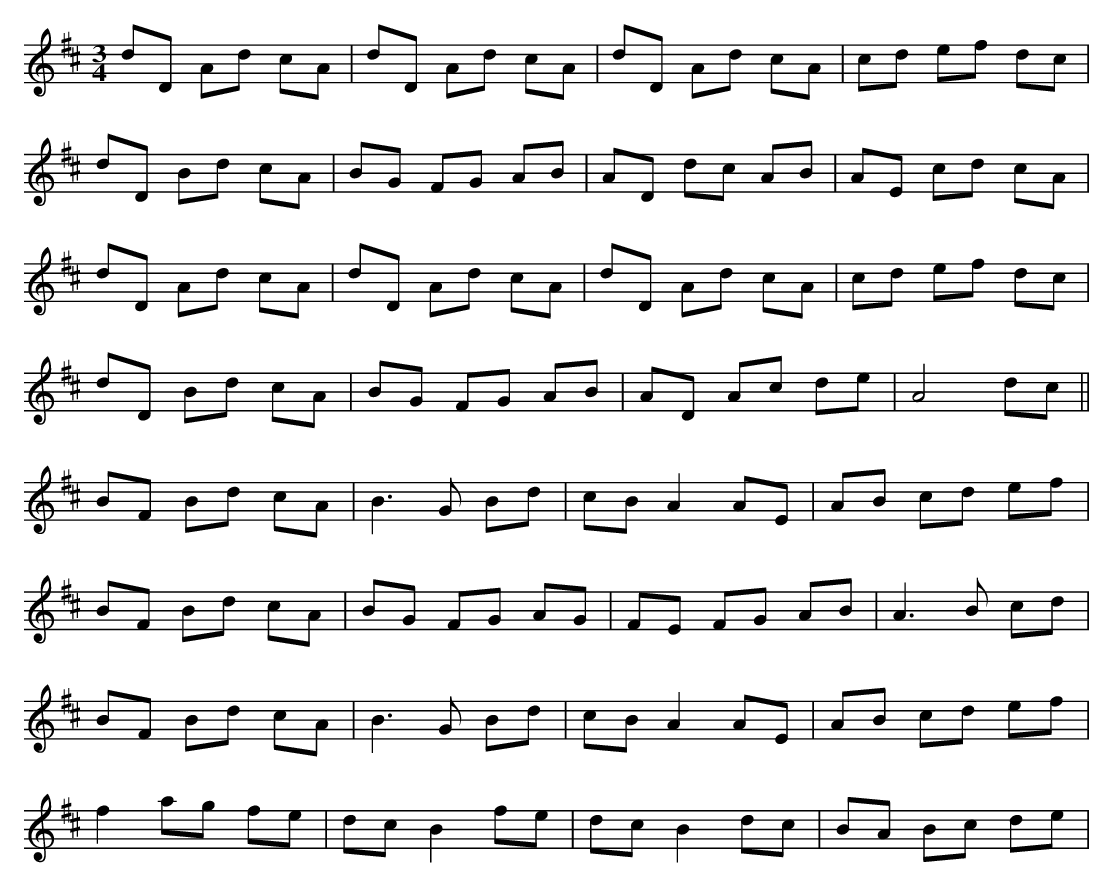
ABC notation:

X:1
M:3/4
K:D
dD Ad cA|dD Ad cA|dD Ad cA|cd ef dc|
dD Bd cA|BG FG AB|AD dc AB|AE cd cA|
dD Ad cA|dD Ad cA|dD Ad cA|cd ef dc|
dD Bd cA|BG FG AB|AD Ac de|A4 dc||
BF Bd cA|B3 G Bd|cB A2 AE|AB cd ef|
BF Bd cA|BG FG AG|FE FG AB|A3 B cd|
BF Bd cA|B3 G Bd|cB A2 AE|AB cd ef|
f2 ag fe|dc B2 fe|dc B2 dc|BA Bc de|
